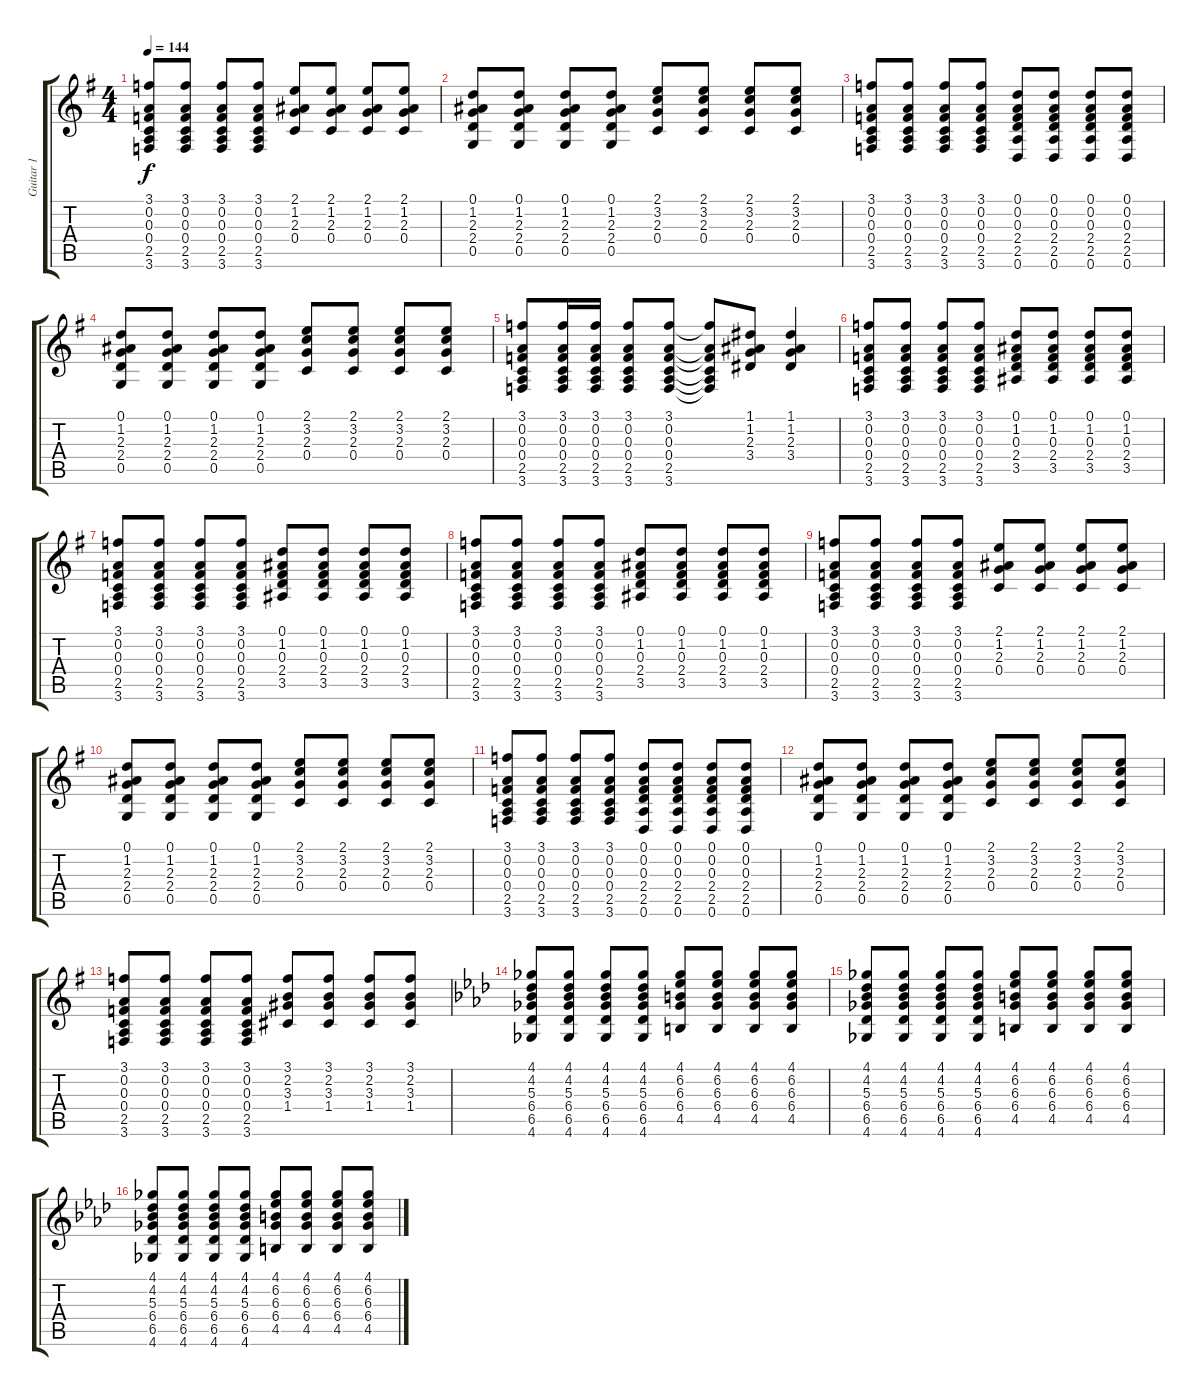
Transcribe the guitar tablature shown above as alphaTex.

\track ("Guitar 1" "Guitar 1") {instrument electricguitarjazz}
\staff {score tabs}
\tuning (D4 A3 F3 C3 G2 D2) {hide}
\ts (4 4)
\tempo 144
\clef g2
\ks g
(3.1 0.2 0.3 0.4 2.5 3.6).8{dy f} (3.1 0.2 0.3 0.4 2.5 3.6).8 (3.1 0.2 0.3 0.4 2.5 3.6).8 (3.1 0.2 0.3 0.4 2.5 3.6).8 (2.1 1.2 2.3 0.4).8 (2.1 1.2 2.3 0.4).8 (2.1 1.2 2.3 0.4).8 (2.1 1.2 2.3 0.4).8 |
(0.1 1.2 2.3 2.4 0.5).8 (0.1 1.2 2.3 2.4 0.5).8 (0.1 1.2 2.3 2.4 0.5).8 (0.1 1.2 2.3 2.4 0.5).8 (2.1 3.2 2.3 0.4).8 (2.1 3.2 2.3 0.4).8 (2.1 3.2 2.3 0.4).8 (2.1 3.2 2.3 0.4).8 |
(3.1 0.2 0.3 0.4 2.5 3.6).8 (3.1 0.2 0.3 0.4 2.5 3.6).8 (3.1 0.2 0.3 0.4 2.5 3.6).8 (3.1 0.2 0.3 0.4 2.5 3.6).8 (0.1 0.2 0.3 2.4 2.5 0.6).8 (0.1 0.2 0.3 2.4 2.5 0.6).8 (0.1 0.2 0.3 2.4 2.5 0.6).8 (0.1 0.2 0.3 2.4 2.5 0.6).8 |
(0.1 1.2 2.3 2.4 0.5).8 (0.1 1.2 2.3 2.4 0.5).8 (0.1 1.2 2.3 2.4 0.5).8 (0.1 1.2 2.3 2.4 0.5).8 (2.1 3.2 2.3 0.4).8 (2.1 3.2 2.3 0.4).8 (2.1 3.2 2.3 0.4).8 (2.1 3.2 2.3 0.4).8 |
(3.1 0.2 0.3 0.4 2.5 3.6).8 (3.1 0.2 0.3 0.4 2.5 3.6).16 (3.1 0.2 0.3 0.4 2.5 3.6).16 (3.1 0.2 0.3 0.4 2.5 3.6).8 (3.1 0.2 0.3 0.4 2.5 3.6).8 (3.1{t} 0.2{t} 0.3{t} 0.4{t} 2.5{t} 3.6{t}).8 (1.1 1.2 2.3 3.4).8 (1.1 1.2 2.3 3.4).4 |
(3.1 0.2 0.3 0.4 2.5 3.6).8 (3.1 0.2 0.3 0.4 2.5 3.6).8 (3.1 0.2 0.3 0.4 2.5 3.6).8 (3.1 0.2 0.3 0.4 2.5 3.6).8 (0.1 1.2 0.3 2.4 3.5).8 (0.1 1.2 0.3 2.4 3.5).8 (0.1 1.2 0.3 2.4 3.5).8 (0.1 1.2 0.3 2.4 3.5).8 |
(3.1 0.2 0.3 0.4 2.5 3.6).8 (3.1 0.2 0.3 0.4 2.5 3.6).8 (3.1 0.2 0.3 0.4 2.5 3.6).8 (3.1 0.2 0.3 0.4 2.5 3.6).8 (0.1 1.2 0.3 2.4 3.5).8 (0.1 1.2 0.3 2.4 3.5).8 (0.1 1.2 0.3 2.4 3.5).8 (0.1 1.2 0.3 2.4 3.5).8 |
(3.1 0.2 0.3 0.4 2.5 3.6).8 (3.1 0.2 0.3 0.4 2.5 3.6).8 (3.1 0.2 0.3 0.4 2.5 3.6).8 (3.1 0.2 0.3 0.4 2.5 3.6).8 (0.1 1.2 0.3 2.4 3.5).8 (0.1 1.2 0.3 2.4 3.5).8 (0.1 1.2 0.3 2.4 3.5).8 (0.1 1.2 0.3 2.4 3.5).8 |
(3.1 0.2 0.3 0.4 2.5 3.6).8 (3.1 0.2 0.3 0.4 2.5 3.6).8 (3.1 0.2 0.3 0.4 2.5 3.6).8 (3.1 0.2 0.3 0.4 2.5 3.6).8 (2.1 1.2 2.3 0.4).8 (2.1 1.2 2.3 0.4).8 (2.1 1.2 2.3 0.4).8 (2.1 1.2 2.3 0.4).8 |
(0.1 1.2 2.3 2.4 0.5).8 (0.1 1.2 2.3 2.4 0.5).8 (0.1 1.2 2.3 2.4 0.5).8 (0.1 1.2 2.3 2.4 0.5).8 (2.1 3.2 2.3 0.4).8 (2.1 3.2 2.3 0.4).8 (2.1 3.2 2.3 0.4).8 (2.1 3.2 2.3 0.4).8 |
(3.1 0.2 0.3 0.4 2.5 3.6).8 (3.1 0.2 0.3 0.4 2.5 3.6).8 (3.1 0.2 0.3 0.4 2.5 3.6).8 (3.1 0.2 0.3 0.4 2.5 3.6).8 (0.1 0.2 0.3 2.4 2.5 0.6).8 (0.1 0.2 0.3 2.4 2.5 0.6).8 (0.1 0.2 0.3 2.4 2.5 0.6).8 (0.1 0.2 0.3 2.4 2.5 0.6).8 |
(0.1 1.2 2.3 2.4 0.5).8 (0.1 1.2 2.3 2.4 0.5).8 (0.1 1.2 2.3 2.4 0.5).8 (0.1 1.2 2.3 2.4 0.5).8 (2.1 3.2 2.3 0.4).8 (2.1 3.2 2.3 0.4).8 (2.1 3.2 2.3 0.4).8 (2.1 3.2 2.3 0.4).8 |
(3.1 0.2 0.3 0.4 2.5 3.6).8 (3.1 0.2 0.3 0.4 2.5 3.6).8 (3.1 0.2 0.3 0.4 2.5 3.6).8 (3.1 0.2 0.3 0.4 2.5 3.6).8 (3.1 2.2 3.3 1.4).8 (3.1 2.2 3.3 1.4).8 (3.1 2.2 3.3 1.4).8 (3.1 2.2 3.3 1.4).8 |
\ks ab
(4.1 4.2 5.3 6.4 6.5 4.6).8 (4.1 4.2 5.3 6.4 6.5 4.6).8 (4.1 4.2 5.3 6.4 6.5 4.6).8 (4.1 4.2 5.3 6.4 6.5 4.6).8 (4.1 6.2 6.3 6.4 4.5).8 (4.1 6.2 6.3 6.4 4.5).8 (4.1 6.2 6.3 6.4 4.5).8 (4.1 6.2 6.3 6.4 4.5).8 |
(4.1 4.2 5.3 6.4 6.5 4.6).8 (4.1 4.2 5.3 6.4 6.5 4.6).8 (4.1 4.2 5.3 6.4 6.5 4.6).8 (4.1 4.2 5.3 6.4 6.5 4.6).8 (4.1 6.2 6.3 6.4 4.5).8 (4.1 6.2 6.3 6.4 4.5).8 (4.1 6.2 6.3 6.4 4.5).8 (4.1 6.2 6.3 6.4 4.5).8 |
(4.1 4.2 5.3 6.4 6.5 4.6).8 (4.1 4.2 5.3 6.4 6.5 4.6).8 (4.1 4.2 5.3 6.4 6.5 4.6).8 (4.1 4.2 5.3 6.4 6.5 4.6).8 (4.1 6.2 6.3 6.4 4.5).8 (4.1 6.2 6.3 6.4 4.5).8 (4.1 6.2 6.3 6.4 4.5).8 (4.1 6.2 6.3 6.4 4.5).8
